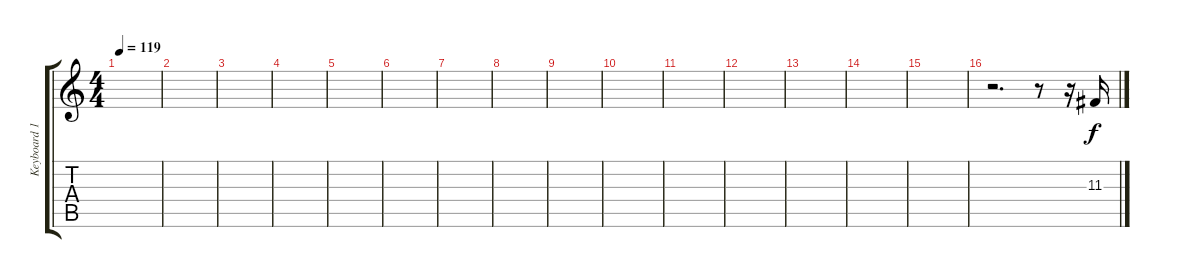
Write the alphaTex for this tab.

\track ("Keyboard 1" "Keyboard 1") {instrument lead1square}
\staff {score tabs}
\tuning (E4 B3 G3 D3 A2 E2) {hide}
\ts (4 4)
\tempo 119
\clef g2
\ks c
|
|
|
|
|
|
|
|
|
|
|
|
|
|
|
r.2{d} r.8 r.16 11.3.16
